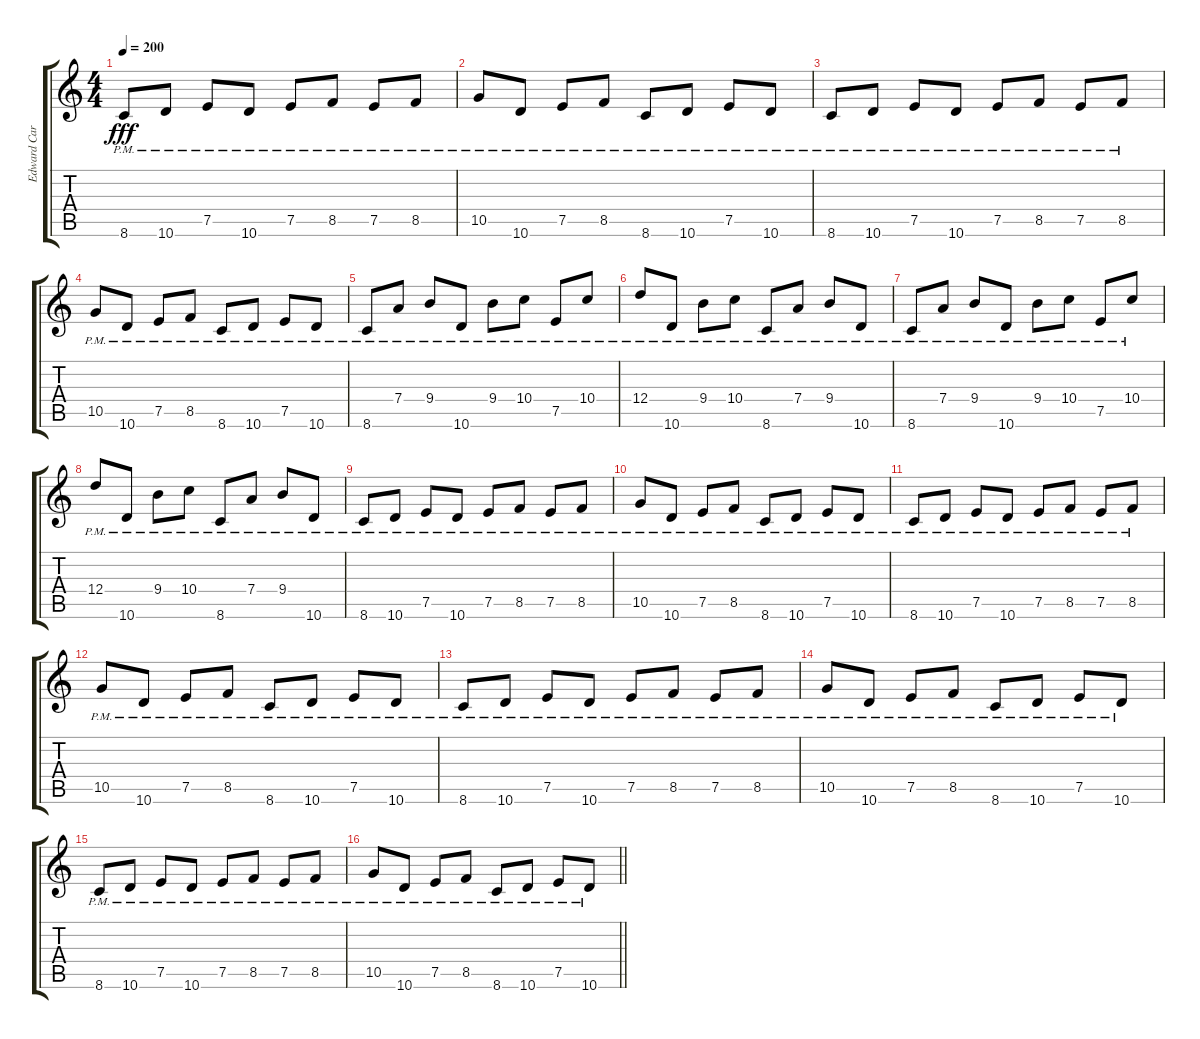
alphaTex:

\track ("Edward Carlson" "Edward Car") {instrument overdrivenguitar}
\staff {score tabs}
\tuning (E4 B3 G3 D3 A2 E2) {hide}
\ts (4 4)
\tempo 200
\clef g2
\ks c
8.6{pm}.8{dy fff} 10.6{pm}.8 7.5{pm}.8 10.6{pm}.8 7.5{pm}.8 8.5{pm}.8 7.5{pm}.8 8.5{pm}.8 |
10.5{pm}.8 10.6{pm}.8 7.5{pm}.8 8.5{pm}.8 8.6{pm}.8 10.6{pm}.8 7.5{pm}.8 10.6{pm}.8 |
8.6{pm}.8 10.6{pm}.8 7.5{pm}.8 10.6{pm}.8 7.5{pm}.8 8.5{pm}.8 7.5{pm}.8 8.5{pm}.8 |
10.5{pm}.8 10.6{pm}.8 7.5{pm}.8 8.5{pm}.8 8.6{pm}.8 10.6{pm}.8 7.5{pm}.8 10.6{pm}.8 |
8.6{pm}.8 7.4{pm}.8 9.4{pm}.8 10.6{pm}.8 9.4{pm}.8 10.4{pm}.8 7.5{pm}.8 10.4{pm}.8 |
12.4{pm}.8 10.6{pm}.8 9.4{pm}.8 10.4{pm}.8 8.6{pm}.8 7.4{pm}.8 9.4{pm}.8 10.6{pm}.8 |
8.6{pm}.8 7.4{pm}.8 9.4{pm}.8 10.6{pm}.8 9.4{pm}.8 10.4{pm}.8 7.5{pm}.8 10.4{pm}.8 |
12.4{pm}.8 10.6{pm}.8 9.4{pm}.8 10.4{pm}.8 8.6{pm}.8 7.4{pm}.8 9.4{pm}.8 10.6{pm}.8 |
8.6{pm}.8 10.6{pm}.8 7.5{pm}.8 10.6{pm}.8 7.5{pm}.8 8.5{pm}.8 7.5{pm}.8 8.5{pm}.8 |
10.5{pm}.8 10.6{pm}.8 7.5{pm}.8 8.5{pm}.8 8.6{pm}.8 10.6{pm}.8 7.5{pm}.8 10.6{pm}.8 |
8.6{pm}.8 10.6{pm}.8 7.5{pm}.8 10.6{pm}.8 7.5{pm}.8 8.5{pm}.8 7.5{pm}.8 8.5{pm}.8 |
10.5{pm}.8 10.6{pm}.8 7.5{pm}.8 8.5{pm}.8 8.6{pm}.8 10.6{pm}.8 7.5{pm}.8 10.6{pm}.8 |
8.6{pm}.8 10.6{pm}.8 7.5{pm}.8 10.6{pm}.8 7.5{pm}.8 8.5{pm}.8 7.5{pm}.8 8.5{pm}.8 |
10.5{pm}.8 10.6{pm}.8 7.5{pm}.8 8.5{pm}.8 8.6{pm}.8 10.6{pm}.8 7.5{pm}.8 10.6{pm}.8 |
8.6{pm}.8 10.6{pm}.8 7.5{pm}.8 10.6{pm}.8 7.5{pm}.8 8.5{pm}.8 7.5{pm}.8 8.5{pm}.8 |
\barLineRight lightlight
10.5{pm}.8 10.6{pm}.8 7.5{pm}.8 8.5{pm}.8 8.6{pm}.8 10.6{pm}.8 7.5{pm}.8 10.6{pm}.8
